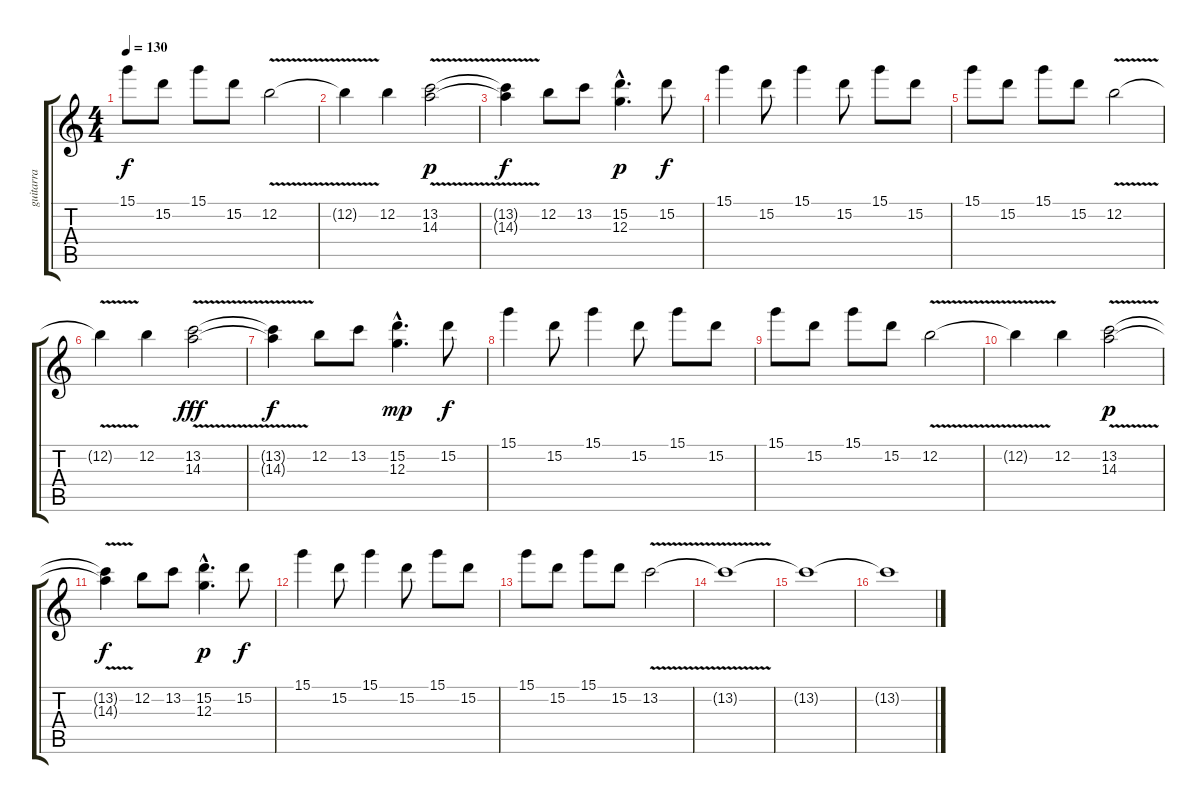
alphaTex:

\track ("guitarra" "guitarra") {instrument distortionguitar}
\staff {score tabs}
\tuning (E4 B3 G3 D3 A2 E2) {hide}
\ts (4 4)
\tempo 130
\clef g2
\ks c
15.1.8{dy f} 15.2.8 15.1.8 15.2.8 12.2{v}.2 |
12.2{t}.4 12.2.4 (13.2{v} 14.3).2{dy p} |
(13.2{t} 14.3{t}).4{dy f} 12.2.8 13.2.8 (15.2{hac} 12.3{hac}).4{d dy p} 15.2.8{dy f} |
15.1.4 15.2.8 15.1.4 15.2.8 15.1.8 15.2.8 |
15.1.8 15.2.8 15.1.8 15.2.8 12.2{v}.2 |
12.2{t}.4 12.2.4 (13.2{v} 14.3).2{dy fff} |
(13.2{t} 14.3{t}).4{dy f} 12.2.8 13.2.8 (15.2{hac} 12.3{hac}).4{d dy mp} 15.2.8{dy f} |
15.1.4 15.2.8 15.1.4 15.2.8 15.1.8 15.2.8 |
15.1.8 15.2.8 15.1.8 15.2.8 12.2{v}.2 |
12.2{t}.4 12.2.4 (13.2{v} 14.3).2{dy p} |
(13.2{t} 14.3{t}).4{dy f} 12.2.8 13.2.8 (15.2{hac} 12.3{hac}).4{d dy p} 15.2.8{dy f} |
15.1.4 15.2.8 15.1.4 15.2.8 15.1.8 15.2.8 |
15.1.8 15.2.8 15.1.8 15.2.8 13.2{v}.2 |
13.2{t}.1 |
13.2{t}.1 |
13.2{t}.1
